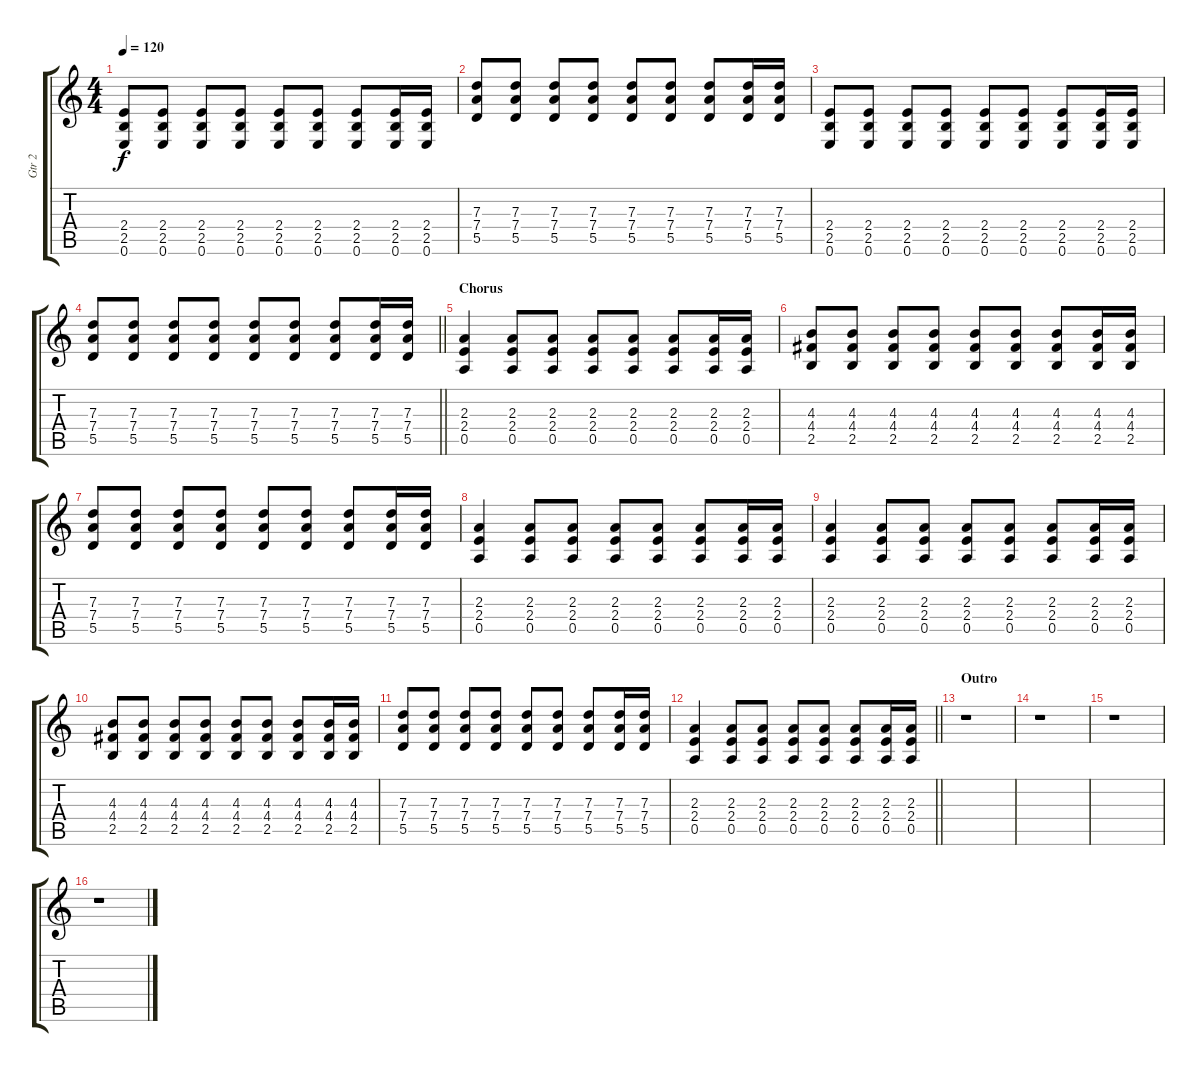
\track ("Gtr 2" "Gtr 2") {instrument distortionguitar}
\staff {score tabs}
\tuning (E4 B3 G3 D3 A2 E2) {hide}
\ts (4 4)
\tempo 120
\clef g2
\ks c
(2.4 2.5 0.6).8{dy f} (2.4 2.5 0.6).8 (2.4 2.5 0.6).8 (2.4 2.5 0.6).8 (2.4 2.5 0.6).8 (2.4 2.5 0.6).8 (2.4 2.5 0.6).8 (2.4 2.5 0.6).16 (2.4 2.5 0.6).16 |
(7.3 7.4 5.5).8 (7.3 7.4 5.5).8 (7.3 7.4 5.5).8 (7.3 7.4 5.5).8 (7.3 7.4 5.5).8 (7.3 7.4 5.5).8 (7.3 7.4 5.5).8 (7.3 7.4 5.5).16 (7.3 7.4 5.5).16 |
(2.4 2.5 0.6).8 (2.4 2.5 0.6).8 (2.4 2.5 0.6).8 (2.4 2.5 0.6).8 (2.4 2.5 0.6).8 (2.4 2.5 0.6).8 (2.4 2.5 0.6).8 (2.4 2.5 0.6).16 (2.4 2.5 0.6).16 |
\barLineRight lightlight
(7.3 7.4 5.5).8 (7.3 7.4 5.5).8 (7.3 7.4 5.5).8 (7.3 7.4 5.5).8 (7.3 7.4 5.5).8 (7.3 7.4 5.5).8 (7.3 7.4 5.5).8 (7.3 7.4 5.5).16 (7.3 7.4 5.5).16 |
\section ("" "Chorus")
(2.3 2.4 0.5).4 (2.3 2.4 0.5).8 (2.3 2.4 0.5).8 (2.3 2.4 0.5).8 (2.3 2.4 0.5).8 (2.3 2.4 0.5).8 (2.3 2.4 0.5).16 (2.3 2.4 0.5).16 |
(4.3 4.4 2.5).8 (4.3 4.4 2.5).8 (4.3 4.4 2.5).8 (4.3 4.4 2.5).8 (4.3 4.4 2.5).8 (4.3 4.4 2.5).8 (4.3 4.4 2.5).8 (4.3 4.4 2.5).16 (4.3 4.4 2.5).16 |
(7.3 7.4 5.5).8 (7.3 7.4 5.5).8 (7.3 7.4 5.5).8 (7.3 7.4 5.5).8 (7.3 7.4 5.5).8 (7.3 7.4 5.5).8 (7.3 7.4 5.5).8 (7.3 7.4 5.5).16 (7.3 7.4 5.5).16 |
(2.3 2.4 0.5).4 (2.3 2.4 0.5).8 (2.3 2.4 0.5).8 (2.3 2.4 0.5).8 (2.3 2.4 0.5).8 (2.3 2.4 0.5).8 (2.3 2.4 0.5).16 (2.3 2.4 0.5).16 |
(2.3 2.4 0.5).4 (2.3 2.4 0.5).8 (2.3 2.4 0.5).8 (2.3 2.4 0.5).8 (2.3 2.4 0.5).8 (2.3 2.4 0.5).8 (2.3 2.4 0.5).16 (2.3 2.4 0.5).16 |
(4.3 4.4 2.5).8 (4.3 4.4 2.5).8 (4.3 4.4 2.5).8 (4.3 4.4 2.5).8 (4.3 4.4 2.5).8 (4.3 4.4 2.5).8 (4.3 4.4 2.5).8 (4.3 4.4 2.5).16 (4.3 4.4 2.5).16 |
(7.3 7.4 5.5).8 (7.3 7.4 5.5).8 (7.3 7.4 5.5).8 (7.3 7.4 5.5).8 (7.3 7.4 5.5).8 (7.3 7.4 5.5).8 (7.3 7.4 5.5).8 (7.3 7.4 5.5).16 (7.3 7.4 5.5).16 |
\barLineRight lightlight
(2.3 2.4 0.5).4 (2.3 2.4 0.5).8 (2.3 2.4 0.5).8 (2.3 2.4 0.5).8 (2.3 2.4 0.5).8 (2.3 2.4 0.5).8 (2.3 2.4 0.5).16 (2.3 2.4 0.5).16 |
\section ("" "Outro")
r.1 |
r.1 |
r.1 |
r.1
